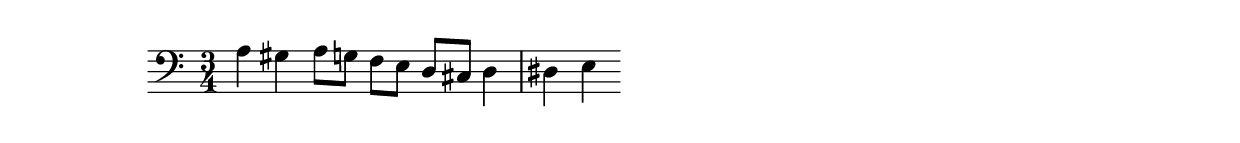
% 2018-07-22 18:07

\version "2.18.2"
\language "english"

\header {}

\layout {}

\paper {}

\score {
    {
        \numericTimeSignature
        \time 3/4
        \partial 1.
        \clef "bass"
        a4
        gs4
        a8 [
        g8 ]
        f8 [
        e8 ]
        d8 [
        cs8 ]
        d4
        ds4
        e4
    }
}